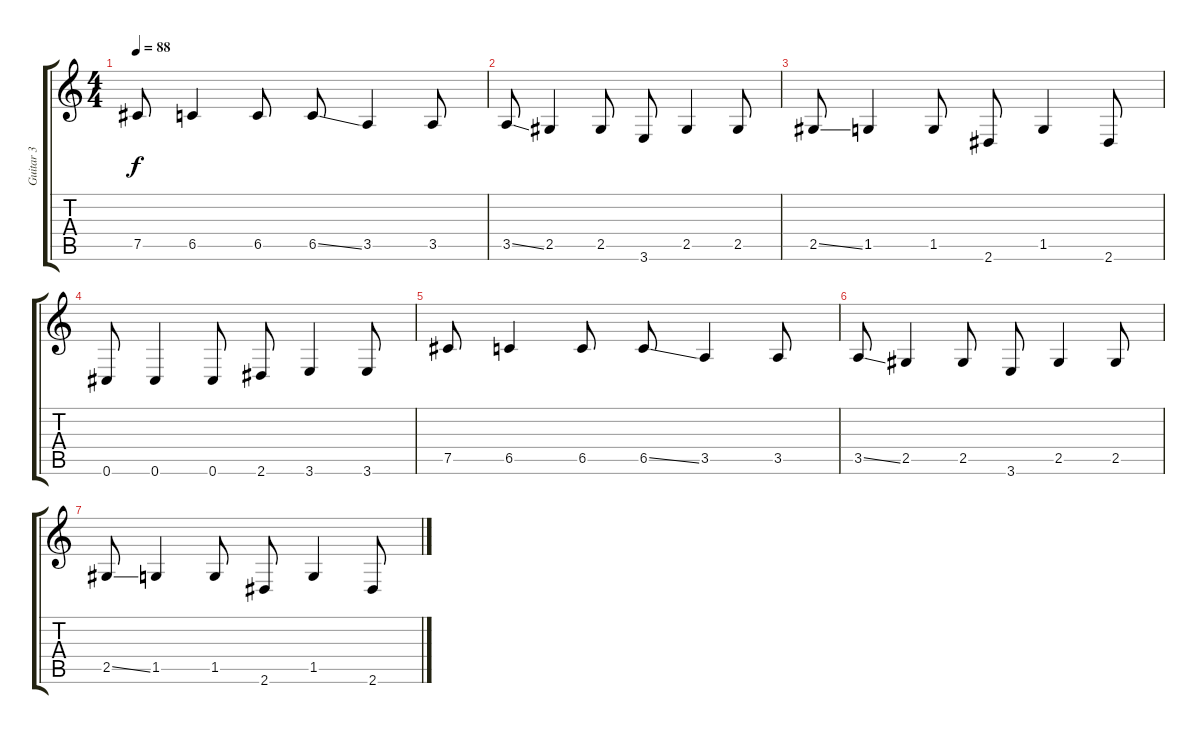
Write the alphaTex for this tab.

\track ("Guitar 3" "Guitar 3") {instrument electricguitarjazz}
\staff {score tabs}
\tuning (Db4 Ab3 E3 B2 Gb2 Db2) {hide}
\ts (4 4)
\tempo 88
\clef g2
\ks c
7.5.8{dy f} 6.5.4 6.5.8 6.5{ss}.8 3.5.4 3.5.8 |
3.5{ss}.8 2.5.4 2.5.8 3.6.8 2.5.4 2.5.8 |
2.5{ss}.8 1.5.4 1.5.8 2.6.8 1.5.4 2.6.8 |
0.6.8 0.6.4 0.6.8 2.6.8 3.6.4 3.6.8 |
7.5.8 6.5.4 6.5.8 6.5{ss}.8 3.5.4 3.5.8 |
3.5{ss}.8 2.5.4 2.5.8 3.6.8 2.5.4 2.5.8 |
2.5{ss}.8 1.5.4 1.5.8 2.6.8 1.5.4 2.6.8
